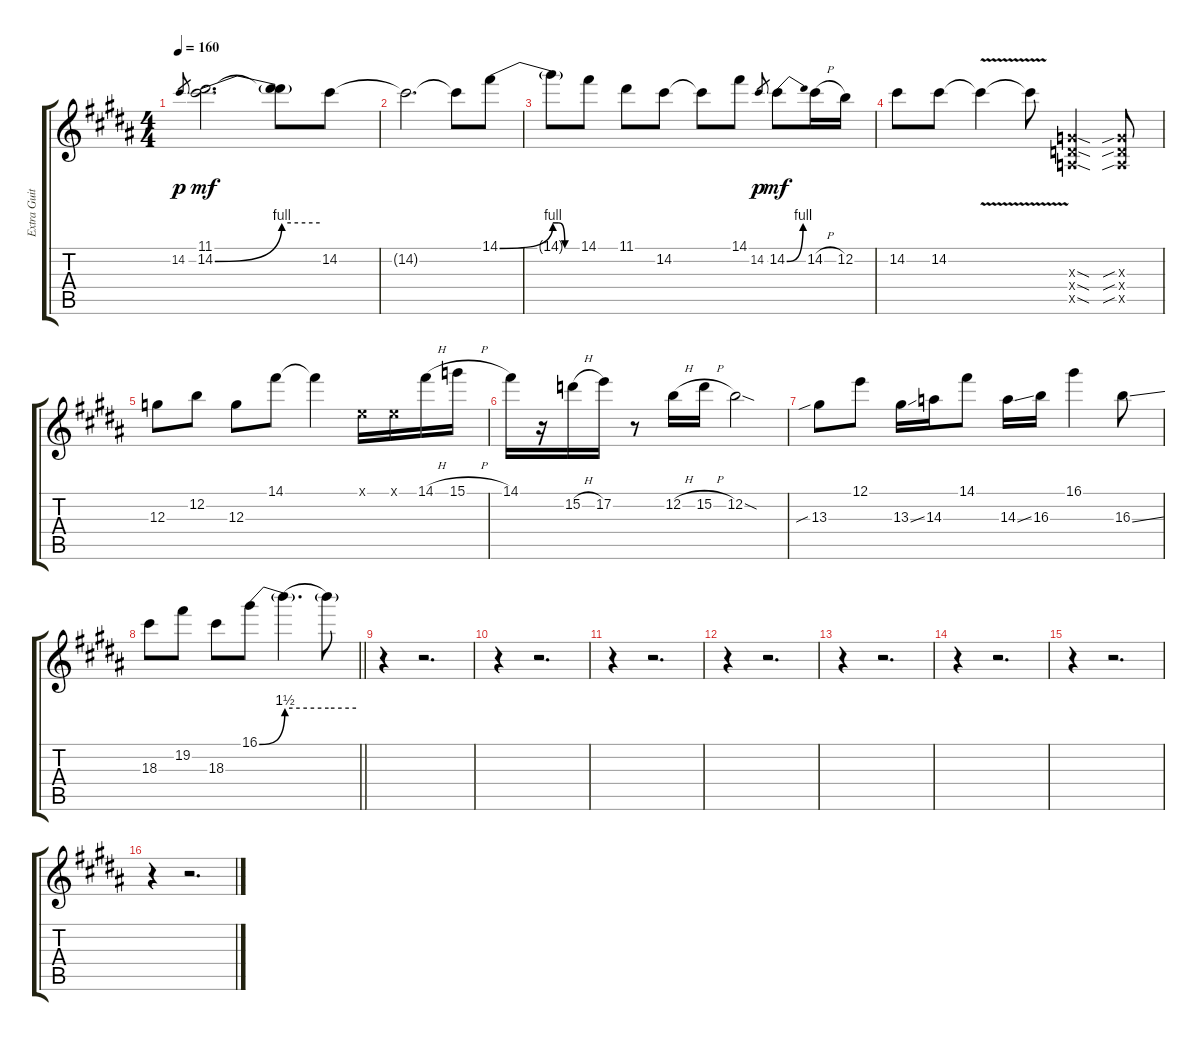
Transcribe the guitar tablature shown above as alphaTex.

\track ("Extra Guitar III" "Extra Guit") {instrument distortionguitar}
\staff {score tabs}
\tuning (E4 B3 G3 D3 A2 E2) {hide}
\ts (4 4)
\tempo 160
\clef g2
\ks b
14.2.8{gr dy p} (11.1 14.2{be (bend 0 0 60 4)}).2{d dy mf} (11.1{t} 14.2{be (hold 0 4 60 4) t}).8 14.2.8 |
14.2{t}.2{d} 14.2{t}.8 14.1{be (bend 0 0 60 4)}.8 |
14.1{be (custom 0 4 15 4 30 0 60 0) t}.8 14.1.8 11.1.8 14.2.8 14.2{t}.8 14.1.8 14.2.8{gr dy p} 14.2{be (bend 0 0 60 4)}.8{dy mf} 14.2{h}.16 12.2.16 |
14.2.8 14.2.8 14.2{v t}.4 14.2{v t}.8 (0.3{sod x} 0.4{sod x} 0.5{sod x}).4 (0.3{sib x} 0.4{sib x} 0.5{sib x}).8 |
12.3.8 12.2.8 12.3.8 14.1.8 14.1{t}.4 0.1{x}.16 0.1{x}.16 14.1{h}.16 15.1{h}.16 |
14.1.16 r.16 15.2{h}.16 17.2.16 r.8 12.2{h}.16 15.2{h}.16 12.2{sod}.2 |
13.3{sib}.8 12.1.8 13.3{ss}.16 14.3.16 14.1.8 14.3{ss}.16 16.3.16 16.1.4 16.3{ss}.8 |
\barLineRight lightlight
18.3.8 19.2.8 18.3.8 16.1{be (bend 0 0 60 6)}.8 16.1{be (hold 0 6 60 6) t}.4{d} 16.1{be (hold 0 6 60 6) t}.8 |
\section ("" "")
r.4 r.2{d} |
r.4 r.2{d} |
r.4 r.2{d} |
r.4 r.2{d} |
r.4 r.2{d} |
r.4 r.2{d} |
r.4 r.2{d} |
r.4 r.2{d}
